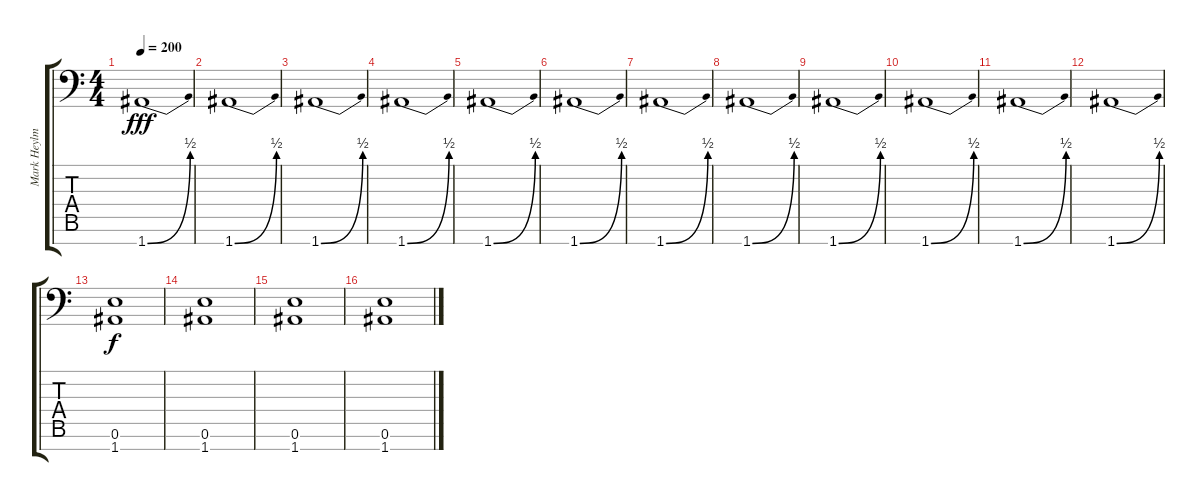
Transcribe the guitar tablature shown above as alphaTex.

\track ("Mark Heylmun" "Mark Heylm") {instrument distortionguitar}
\staff {score tabs}
\tuning (E4 B3 G3 D3 A2 E2 A1) {hide}
\ts (4 4)
\tempo 200
\clef f4
\ks c
1.7{be (bend 0 0 60 2)}.1{dy fff} |
1.7{be (bend 0 0 60 2)}.1 |
1.7{be (bend 0 0 60 2)}.1 |
1.7{be (bend 0 0 60 2)}.1 |
1.7{be (bend 0 0 60 2)}.1 |
1.7{be (bend 0 0 60 2)}.1 |
1.7{be (bend 0 0 60 2)}.1 |
1.7{be (bend 0 0 60 2)}.1 |
1.7{be (bend 0 0 60 2)}.1 |
1.7{be (bend 0 0 60 2)}.1 |
1.7{be (bend 0 0 60 2)}.1 |
1.7{be (bend 0 0 60 2)}.1 |
(0.6 1.7).1{dy f} |
(0.6 1.7).1 |
(0.6 1.7).1 |
(0.6 1.7).1
